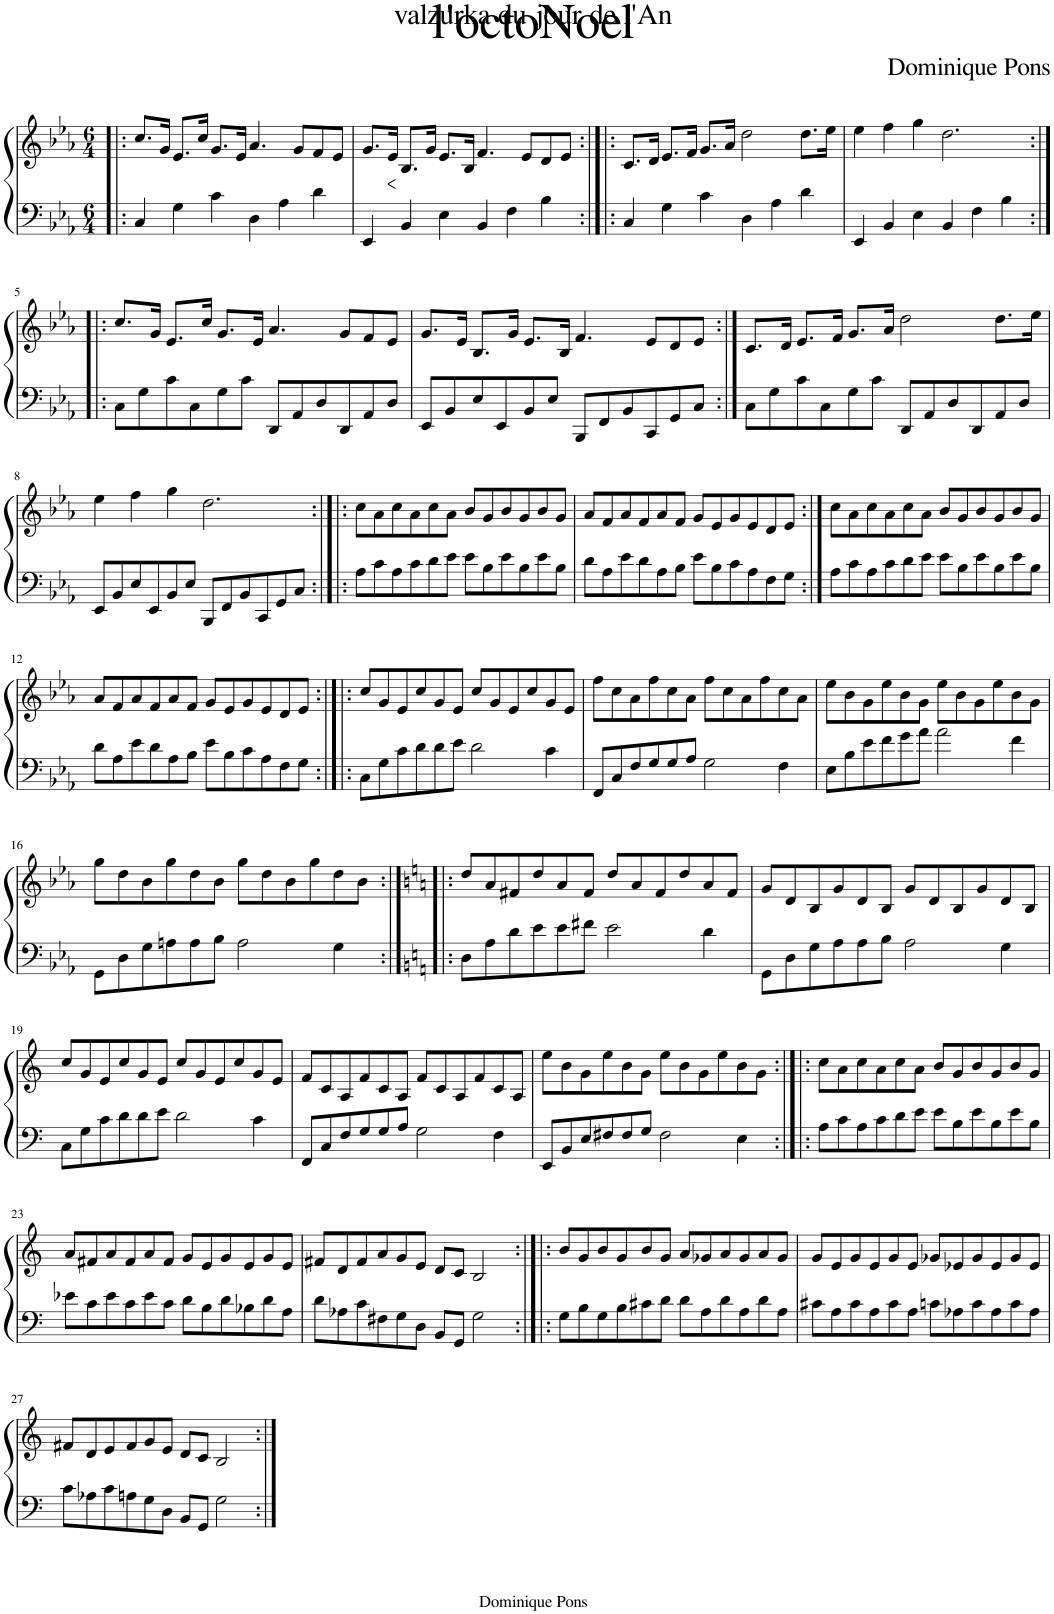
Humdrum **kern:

**kern	**kern	**dynam
*part1	*part1	*part1
*staff2	*staff1	*staff1/2
*I"Piano	*	*
*I'Pno	*	*
*clefF4	*clefG2	*
*k[b-e-a-]	*k[b-e-a-]	*
*M6/4	*M6/4	*
=1!|:	=1!|:	=1!|:
4C/	8.cc/L	.
.	16g/Jk	.
4G\	8.e-/L	.
.	16cc/Jk	.
4c\	8.g/L	.
.	16e-/Jk	.
4D\	4.a-/	.
4A-\	.	.
.	8g/L	.
4d\	8f/	.
.	8e-/J	.
=2	=2	=2
4EE-/	8.g/L	.
!	!	!LO:HP:b
.	16e-/Jk	<
4BB-/	8.B-/L	[
.	16g/Jk	.
4E-\	8.e-/L	.
.	16B-/Jk	.
4BB-/	4.f/	.
4F\	.	.
.	8e-/L	.
4B-\	8d/	.
.	8e-/J	.
=3:|!|:	=3:|!|:	=3:|!|:
4C/	8.c/L	.
.	16d/Jk	.
4G\	8.e-/L	.
.	16f/Jk	.
4c\	8.g/L	.
.	16a-/Jk	.
4D\	2dd\	.
4A-\	.	.
4d\	8.dd\L	.
.	16ee-\Jk	.
=4	=4	=4
4EE-/	4ee-\	.
4BB-/	4ff\	.
4E-\	4gg\	.
4BB-/	2.dd\	.
4F\	.	.
4B-\	.	.
!!LO:LB:g=z
=5:|!|:	=5:|!|:	=5:|!|:
8C\L	8.cc/L	.
8G\	.	.
.	16g/Jk	.
8c\	8.e-/L	.
8C\	.	.
.	16cc/Jk	.
8G\	8.g/L	.
8c\J	.	.
.	16e-/Jk	.
8DD/L	4.a-/	.
8AA-/	.	.
8D/	.	.
8DD/	8g/L	.
8AA-/	8f/	.
8D/J	8e-/J	.
=6	=6	=6
8EE-/L	8.g/L	.
8BB-/	.	.
.	16e-/Jk	.
8E-/	8.B-/L	.
8EE-/	.	.
.	16g/Jk	.
8BB-/	8.e-/L	.
8E-/J	.	.
.	16B-/Jk	.
8BBB-/L	4.f/	.
8FF/	.	.
8BB-/	.	.
8CC/	8e-/L	.
8GG/	8d/	.
8C/J	8e-/J	.
=7:|!	=7:|!	=7:|!
8C\L	8.c/L	.
8G\	.	.
.	16d/Jk	.
8c\	8.e-/L	.
8C\	.	.
.	16f/Jk	.
8G\	8.g/L	.
8c\J	.	.
.	16a-/Jk	.
8DD/L	2dd\	.
8AA-/	.	.
8D/	.	.
8DD/	.	.
8AA-/	8.dd\L	.
8D/J	.	.
.	16ee-\Jk	.
!!LO:LB:g=z
=8	=8	=8
8EE-/L	4ee-\	.
8BB-/	.	.
8E-/	4ff\	.
8EE-/	.	.
8BB-/	4gg\	.
8E-/J	.	.
8BBB-/L	2.dd\	.
8FF/	.	.
8BB-/	.	.
8CC/	.	.
8GG/	.	.
8C/J	.	.
=9:|!|:	=9:|!|:	=9:|!|:
8A-\L	8cc\L	.
8c\	8a-\	.
8A-\	8cc\	.
8c\	8a-\	.
8d\	8cc\	.
8e-\J	8a-\J	.
8e-\L	8b-/L	.
8B-\	8g/	.
8e-\	8b-/	.
8B-\	8g/	.
8e-\	8b-/	.
8B-\J	8g/J	.
=10	=10	=10
8d\L	8a-/L	.
8A-\	8f/	.
8e-\	8a-/	.
8d\	8f/	.
8A-\	8a-/	.
8B-\J	8f/J	.
8e-\L	8g/L	.
8B-\	8e-/	.
8c\	8g/	.
8A-\	8e-/	.
8F\	8d/	.
8G\J	8e-/J	.
=11:|!	=11:|!	=11:|!
8A-\L	8cc\L	.
8c\	8a-\	.
8A-\	8cc\	.
8c\	8a-\	.
8d\	8cc\	.
8e-\J	8a-\J	.
8e-\L	8b-/L	.
8B-\	8g/	.
8e-\	8b-/	.
8B-\	8g/	.
8e-\	8b-/	.
8B-\J	8g/J	.
!!LO:LB:g=z
=12	=12	=12
8d\L	8a-/L	.
8A-\	8f/	.
8e-\	8a-/	.
8d\	8f/	.
8A-\	8a-/	.
8B-\J	8f/J	.
8e-\L	8g/L	.
8B-\	8e-/	.
8c\	8g/	.
8A-\	8e-/	.
8F\	8d/	.
8G\J	8e-/J	.
=13:|!|:	=13:|!|:	=13:|!|:
8C\L	8cc/L	.
8G\	8g/	.
8c\	8e-/	.
8d\	8cc/	.
8d\	8g/	.
8e-\J	8e-/J	.
2d\	8cc/L	.
.	8g/	.
.	8e-/	.
.	8cc/	.
4c\	8g/	.
.	8e-/J	.
=14	=14	=14
8FF/L	8ff\L	.
8C/	8cc\	.
8F/	8a-\	.
8G/	8ff\	.
8G/	8cc\	.
8A-/J	8a-\J	.
2G\	8ff\L	.
.	8cc\	.
.	8a-\	.
.	8ff\	.
4F\	8cc\	.
.	8a-\J	.
=15	=15	=15
8E-\L	8ee-\L	.
8B-\	8b-\	.
8e-\	8g\	.
8f\	8ee-\	.
8g\	8b-\	.
8a-\J	8g\J	.
2a-\	8ee-\L	.
.	8b-\	.
.	8g\	.
.	8ee-\	.
4f\	8b-\	.
.	8g\J	.
!!LO:LB:g=z
=16	=16	=16
8GG\L	8gg\L	.
8D\	8dd\	.
8G\	8b-\	.
8An\	8gg\	.
8A\	8dd\	.
8B-\J	8b-\J	.
2A\	8gg\L	.
.	8dd\	.
.	8b-\	.
.	8gg\	.
4G\	8dd\	.
.	8b-\J	.
=17:|!|:	=17:|!|:	=17:|!|:
*k[]	*k[]	*
8D\L	8dd/L	.
8A\	8a/	.
8d\	8f#X/	.
8e\	8dd/	.
8e\	8a/	.
8f#X\J	8f#/J	.
2e\	8dd/L	.
.	8a/	.
.	8f#/	.
.	8dd/	.
4d\	8a/	.
.	8f#/J	.
=18	=18	=18
*k[]	*k[]	*
8GG\L	8g/L	.
8D\	8d/	.
8G\	8B/	.
8A\	8g/	.
8A\	8d/	.
8B\J	8B/J	.
2A\	8g/L	.
.	8d/	.
.	8B/	.
.	8g/	.
4G\	8d/	.
.	8B/J	.
!!LO:LB:g=z
=19	=19	=19
8C\L	8cc/L	.
8G\	8g/	.
8c\	8e/	.
8d\	8cc/	.
8d\	8g/	.
8e\J	8e/J	.
2d\	8cc/L	.
.	8g/	.
.	8e/	.
.	8cc/	.
4c\	8g/	.
.	8e/J	.
=20	=20	=20
8FF/L	8f/L	.
8C/	8c/	.
8F/	8A/	.
8G/	8f/	.
8G/	8c/	.
8A/J	8A/J	.
2G\	8f/L	.
.	8c/	.
.	8A/	.
.	8f/	.
4F\	8c/	.
.	8A/J	.
=21	=21	=21
8EE/L	8ee\L	.
8BB/	8b\	.
8E/	8g\	.
8F#X/	8ee\	.
8F#/	8b\	.
8G/J	8g\J	.
2F#\	8ee\L	.
.	8b\	.
.	8g\	.
.	8ee\	.
4E\	8b\	.
.	8g\J	.
=22:|!|:	=22:|!|:	=22:|!|:
*k[]	*k[]	*
8A\L	8cc\L	.
8c\	8a\	.
8A\	8cc\	.
8c\	8a\	.
8d\	8cc\	.
8e\J	8a\J	.
8e\L	8b/L	.
8B\	8g/	.
8e\	8b/	.
8B\	8g/	.
8e\	8b/	.
8B\J	8g/J	.
!!LO:LB:g=z
=23	=23	=23
8e-X\L	8a/L	.
8c\	8f#X/	.
8e-\	8a/	.
8c\	8f#/	.
8e-\	8a/	.
8c\J	8f#/J	.
8d\L	8g/L	.
8B\	8e/	.
8d\	8g/	.
8B-X\	8e/	.
8d\	8g/	.
8A\J	8e/J	.
=24	=24	=24
8d\L	8f#X/L	.
8A-X\	8d/	.
8c\	8f#/	.
8F#X\	8a/	.
8G\	8g/	.
8D\J	8e/J	.
8BB/L	8d/L	.
8GG/J	8c/J	.
2G\	2B/	.
=25:|!|:	=25:|!|:	=25:|!|:
8G\L	8b/L	.
8B\	8g/	.
8G\	8b/	.
8B\	8g/	.
8c#X\	8b/	.
8d\J	8g/J	.
8d\L	8a/L	.
8A\	8g-X/	.
8d\	8a/	.
8A\	8g-/	.
8d\	8a/	.
8A\J	8g-/J	.
=26	=26	=26
8c#X\L	8g/L	.
8A\	8e/	.
8c#\	8g/	.
8A\	8e/	.
8c#\	8g/	.
8A\J	8e/J	.
8cn\L	8g-X/L	.
8A-X\	8e-X/	.
8c\	8g-/	.
8A-\	8e-/	.
8c\	8g-/	.
8A-\J	8e-/J	.
!!LO:LB:g=z
=27	=27	=27
8c\L	8f#X/L	.
8A-X\	8d/	.
8c\	8e/	.
8An\	8f#/	.
8G\	8g/	.
8D\J	8e/J	.
8BB/L	8d/L	.
8GG/J	8c/J	.
2G\	2B/	.
=:|!	=:|!	=:|!
*-	*-	*-
